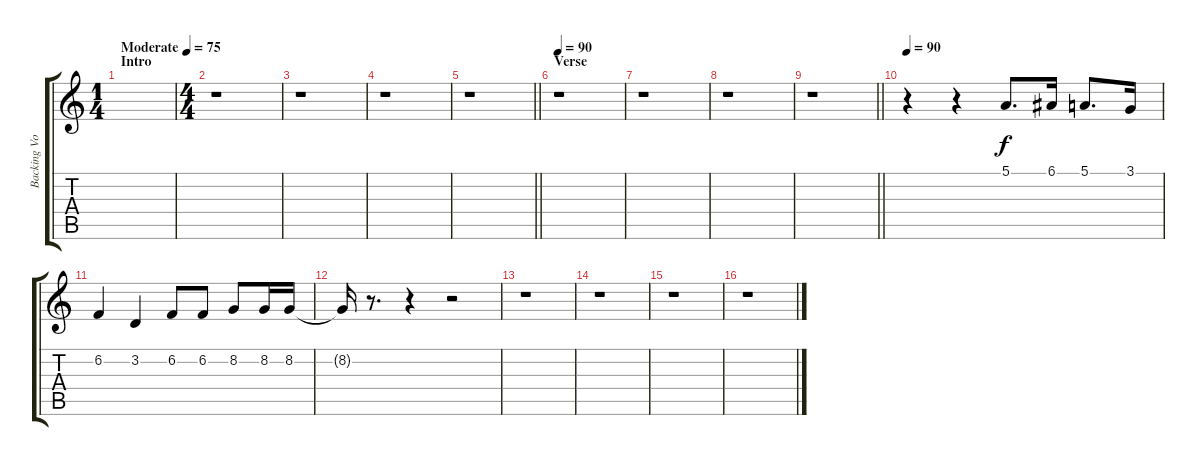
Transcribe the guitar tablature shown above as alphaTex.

\track ("Backing Vocals" "Backing Vo") {instrument flute}
\staff {score tabs}
\tuning (E4 B3 G3 D3 A2 E2) {hide}
\ts (1 4)
\section ("" "Intro")
\tempo (75 "Moderate")
\clef g2
\ks c
|
\ts (4 4)
r.1 |
r.1 |
r.1 |
\barLineRight lightlight
r.1 |
\section ("" "Verse")
\tempo 90
r.1 |
r.1 |
r.1 |
\barLineRight lightlight
r.1 |
\tempo 90
r.4 r.4 5.1.8{d} 6.1.16 5.1.8{d} 3.1.16 |
6.2.4 3.2.4 6.2.8 6.2.8 8.2.8 8.2.16 8.2.16 |
8.2{t}.16 r.8{d} r.4 r.2 |
r.1 |
r.1 |
r.1 |
r.1
